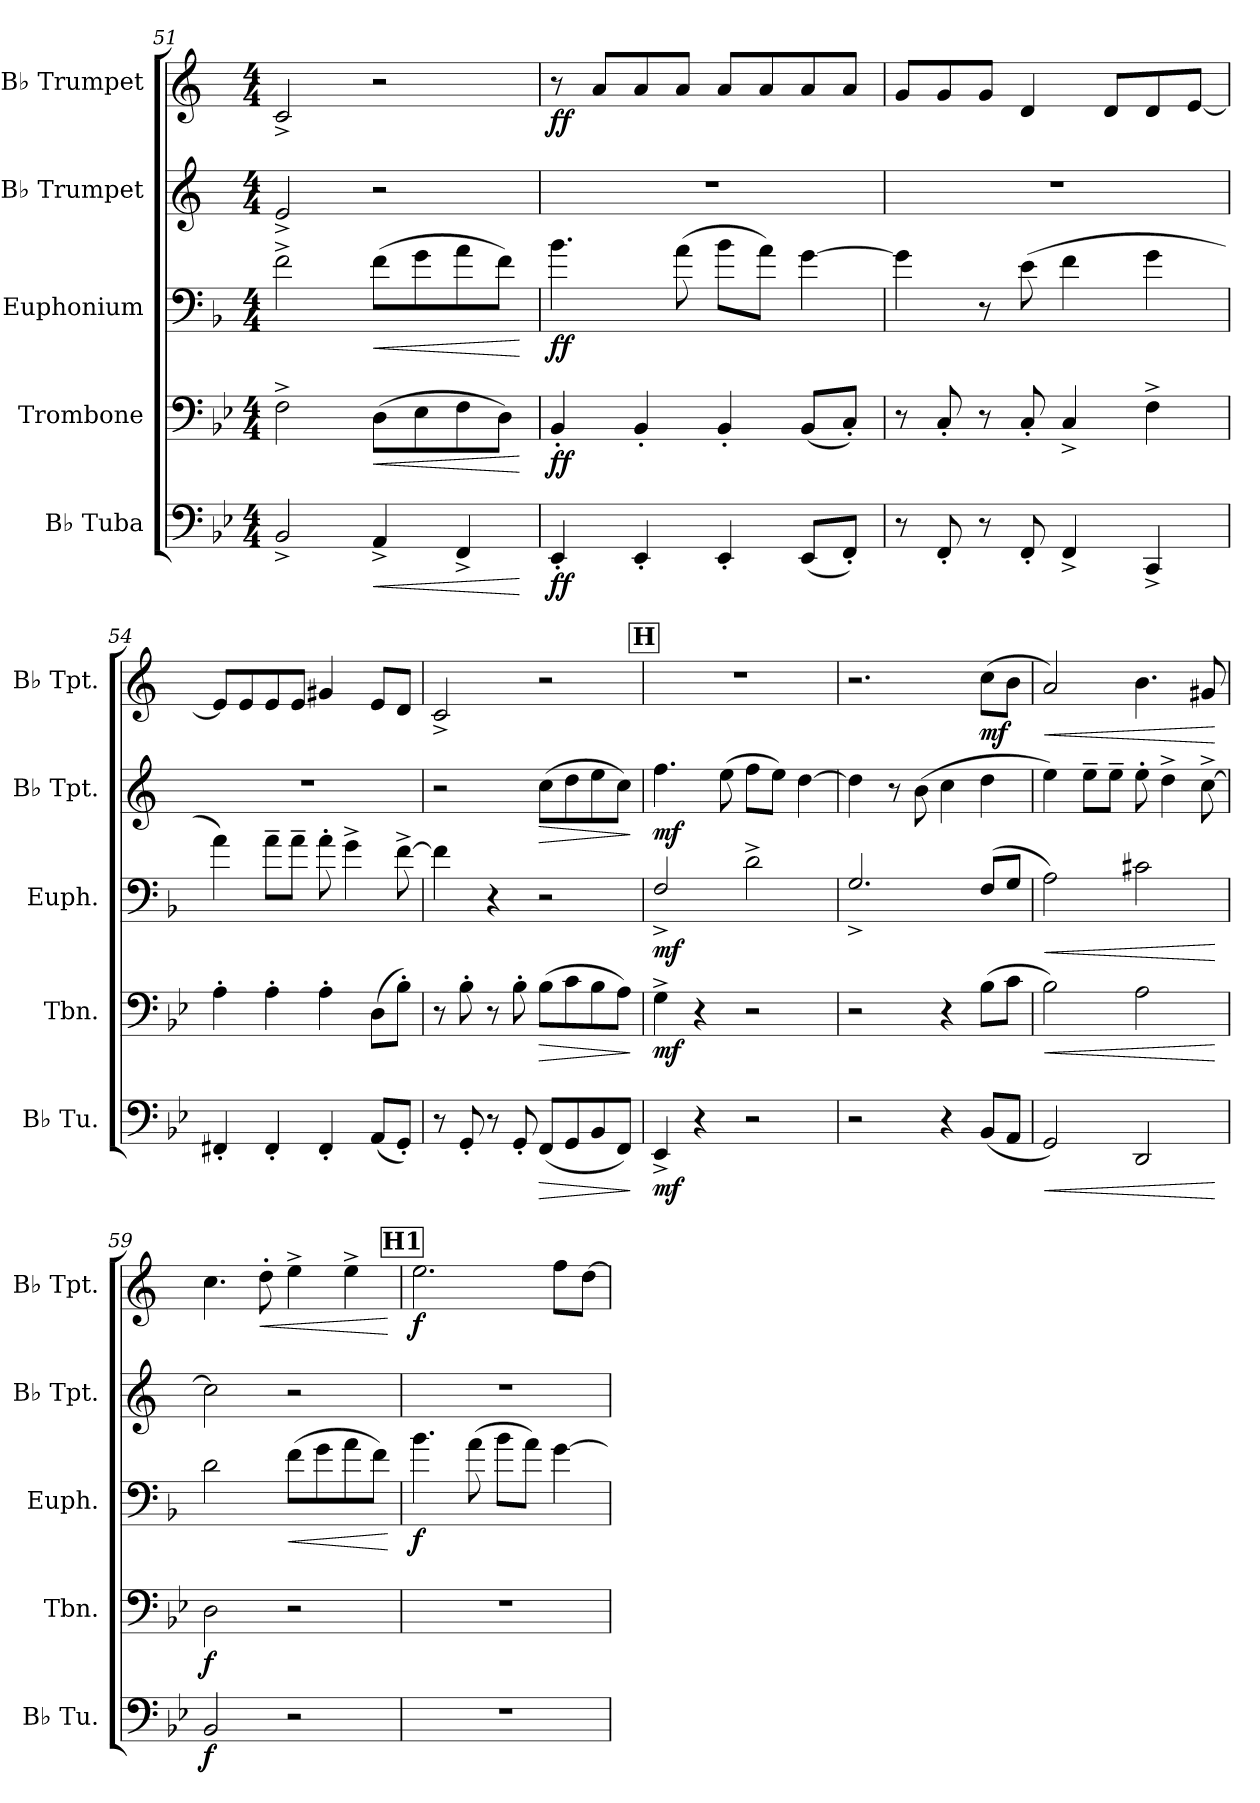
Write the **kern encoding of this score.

**kern	**dynam	**kern	**dynam	**kern	**dynam	**kern	**dynam	**kern	**dynam
*part5	*part5	*part4	*part4	*part3	*part3	*part2	*part2	*part1	*part1
*staff5	*staff5	*staff4	*staff4	*staff3	*staff3	*staff2	*staff2	*staff1	*staff1
*I"B♭ Tuba	*	*I"Trombone	*	*I"Euphonium	*	*I"B♭ Trumpet	*	*I"B♭ Trumpet	*
*I'B♭ Tu.	*	*I'Tbn.	*	*I'Euph.	*	*I'B♭ Tpt.	*	*I'B♭ Tpt.	*
*clefF4	*	*clefF4	*	*clefF4	*	*clefG2	*	*clefG2	*
*	*	*	*	*ITrd4c7	*	*ITrd1c2	*	*ITrd1c2	*
*k[b-e-]	*	*k[b-e-]	*	*k[b-e-]	*	*k[b-e-]	*	*k[b-e-]	*
*M4/4	*	*M4/4	*	*M4/4	*	*M4/4	*	*M4/4	*
=51	=51	=51	=51	=51	=51	=51	=51	=51	=51
2BB-^/	.	2F^\	.	2B-^\	.	2d^/	.	2B-^/	.
!	!LO:HP:b	!	!LO:HP:b	!	!LO:HP:b	!	!	!	!
4AA^/	<	(8D\L	<	(8B-\L	<	2r	.	2r	.
.	.	8E-\	.	8c\	.	.	.	.	.
4FF^/	.	8F\	.	8d\	.	.	.	.	.
.	.	8D\J)	.	8B-\J)	.	.	.	.	.
.	[	.	[	.	[	.	.	.	.
=52	=52	=52	=52	=52	=52	=52	=52	=52	=52
!	!LO:DY:b	!	!LO:DY:b	!	!LO:DY:b	!	!	!	!LO:DY:b
4EE-'/	ff	4BB-'/	ff	4.e-\	ff	1r	.	8r	ff
.	.	.	.	.	.	.	.	8g/L	.
4EE-'/	.	4BB-'/	.	.	.	.	.	8g/	.
.	.	.	.	(8d\	.	.	.	8g/J	.
4EE-'/	.	4BB-'/	.	8e-\L	.	.	.	8g/L	.
.	.	.	.	8d\J)	.	.	.	8g/	.
(8EE-/L	.	(8BB-/L	.	[4c\	.	.	.	8g/	.
8FF'/J)	.	8C'/J)	.	.	.	.	.	8g/J	.
=53	=53	=53	=53	=53	=53	=53	=53	=53	=53
8r	.	8r	.	4c\]	.	1r	.	8f/L	.
8FF'/	.	8C'/	.	.	.	.	.	8f/	.
8r	.	8r	.	8r	.	.	.	8f/J	.
8FF'/	.	8C'/	.	(8A\	.	.	.	4c/	.
4FF^/	.	4C^/	.	4B-\	.	.	.	.	.
.	.	.	.	.	.	.	.	8c/L	.
4CC^/	.	4F^\	.	4c\	.	.	.	8c/	.
.	.	.	.	.	.	.	.	[8d/J	.
!!LO:LB:g=z
=54	=54	=54	=54	=54	=54	=54	=54	=54	=54
4FF#X'/	.	4A'\	.	4d\)	.	1r	.	8d/L]	.
.	.	.	.	.	.	.	.	8d/	.
4FF#'/	.	4A'\	.	8d~\L	.	.	.	8d/	.
.	.	.	.	8d~\J	.	.	.	8d/J	.
4FF#'/	.	4A'\	.	8d'\	.	.	.	4f#X/	.
.	.	.	.	4c^\	.	.	.	.	.
(8AA/L	.	(8D\L	.	.	.	.	.	8d/L	.
8GG'/J)	.	8B-'\J)	.	[8B-^\	.	.	.	8c/J	.
=55	=55	=55	=55	=55	=55	=55	=55	=55	=55
8r	.	8r	.	4B-\]	.	2r	.	2B-^/	.
8GG'/	.	8B-'\	.	.	.	.	.	.	.
8r	.	8r	.	4r	.	.	.	.	.
8GG'/	.	8B-'\	.	.	.	.	.	.	.
!	!LO:HP:b	!	!LO:HP:b	!	!	!	!LO:HP:b	!	!
(8FF/L	>	(8B-\L	>	2r	.	(8b-\L	>	2r	.
8GG/	.	8c\	.	.	.	8cc\	.	.	.
8BB-/	.	8B-\	.	.	.	8dd\	.	.	.
8FF/J)	.	8A\J)	.	.	.	8b-\J)	.	.	.
.	]	.	]	.	.	.	]	.	.
!!LO:REH:place=s1:a:B:fs=14:t=H
=56	=56	=56	=56	=56	=56	=56	=56	=56	=56
!	!LO:DY:b	!	!LO:DY:b	!	!LO:DY:b	!	!LO:DY:b	!	!
4EE-^/	mf	4G^\	mf	2BB-^/	mf	4.ee-\	mf	1r	.
4r	.	4r	.	.	.	.	.	.	.
.	.	.	.	.	.	(8dd\	.	.	.
2r	.	2r	.	2G^\	.	8ee-\L	.	.	.
.	.	.	.	.	.	8dd\J)	.	.	.
.	.	.	.	.	.	[4cc\	.	.	.
=57	=57	=57	=57	=57	=57	=57	=57	=57	=57
2r	.	2r	.	2.C^/	.	4cc\]	.	2.r	.
.	.	.	.	.	.	8r	.	.	.
.	.	.	.	.	.	(8a\	.	.	.
4r	.	4r	.	.	.	4b-\	.	.	.
!	!	!	!	!	!	!	!	!	!LO:DY:b
(8BB-/L	.	(8B-\L	.	(8BB-/L	.	4cc\	.	(8b-\L	mf
8AA/J	.	8c\J	.	8C/J	.	.	.	8a\J	.
=58	=58	=58	=58	=58	=58	=58	=58	=58	=58
!	!LO:HP:b	!	!LO:HP:b	!	!LO:HP:b	!	!	!	!LO:HP:b
2GG/)	<	2B-\)	<	2D\)	<	4dd\)	.	2g/)	<
.	.	.	.	.	.	8dd~\L	.	.	.
.	.	.	.	.	.	8dd~\J	.	.	.
2DD/	.	2A\	.	2F#X\	.	8dd'\	.	4.a\	.
.	.	.	.	.	.	4cc^\	.	.	.
.	.	.	.	.	.	[8b-^\	.	8f#X/	.
.	[	.	[	.	[	.	.	.	[
!!LO:PB:g=z
=59	=59	=59	=59	=59	=59	=59	=59	=59	=59
!	!LO:DY:b	!	!LO:DY:b	!	!	!	!	!	!
2BB-/	f	2D\	f	2G\	.	2b-\]	.	4.b-\	.
!	!	!	!	!	!	!	!	!	!LO:HP:b
.	.	.	.	.	.	.	.	8cc'\	<
!	!	!	!	!	!LO:HP:b	!	!	!	!
2r	.	2r	.	(8B-\L	<	2r	.	4dd^\	.
.	.	.	.	8c\	.	.	.	.	.
.	.	.	.	8d\	.	.	.	4dd^\	.
.	.	.	.	8B-\J)	.	.	.	.	.
.	.	.	.	.	[	.	.	.	[
!!LO:REH:place=s1:a:B:fs=14:t=H1
=60	=60	=60	=60	=60	=60	=60	=60	=60	=60
!	!	!	!	!	!LO:DY:b	!	!	!	!LO:DY:b
1r	.	1r	.	4.e-\	f	1r	.	2.dd\	f
.	.	.	.	(8d\	.	.	.	.	.
.	.	.	.	8e-\L	.	.	.	.	.
.	.	.	.	8d\J)	.	.	.	.	.
.	.	.	.	[4c\	.	.	.	8ee-\L	.
.	.	.	.	.	.	.	.	[8cc\J	.
=	=	=	=	=	=	=	=	=	=
*-	*-	*-	*-	*-	*-	*-	*-	*-	*-
